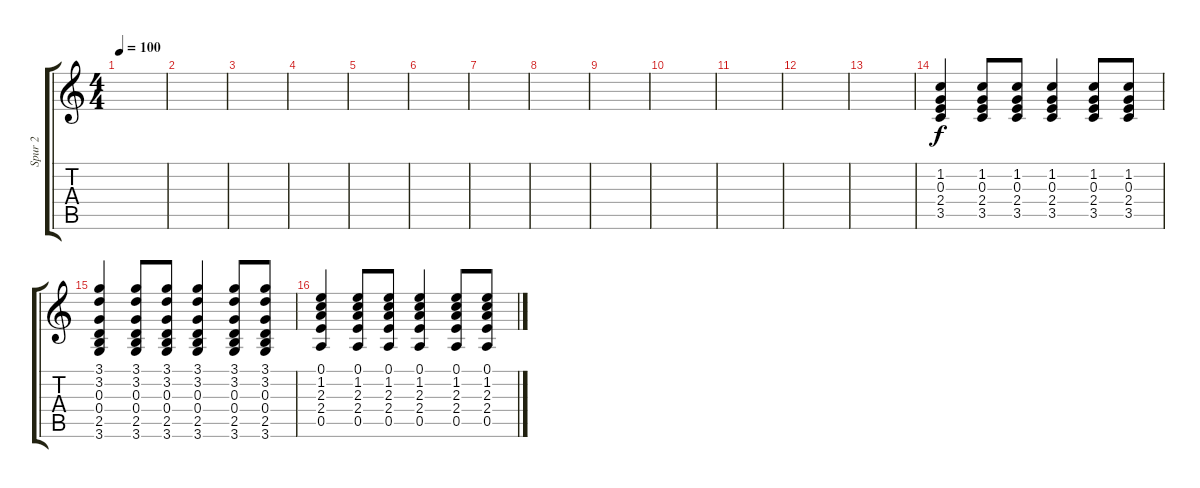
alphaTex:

\track ("Spur 2" "Spur 2") {instrument acousticguitarsteel}
\staff {score tabs}
\tuning (E4 B3 G3 D3 A2 E2) {hide}
\ts (4 4)
\tempo 100
\clef g2
\ks c
|
|
|
|
|
|
|
|
|
|
|
|
|
(1.2 0.3 2.4 3.5).4 (1.2 0.3 2.4 3.5).8 (1.2 0.3 2.4 3.5).8 (1.2 0.3 2.4 3.5).4 (1.2 0.3 2.4 3.5).8 (1.2 0.3 2.4 3.5).8 |
(3.1 3.2 0.3 0.4 2.5 3.6).4 (3.1 3.2 0.3 0.4 2.5 3.6).8 (3.1 3.2 0.3 0.4 2.5 3.6).8 (3.1 3.2 0.3 0.4 2.5 3.6).4 (3.1 3.2 0.3 0.4 2.5 3.6).8 (3.1 3.2 0.3 0.4 2.5 3.6).8 |
(0.1 1.2 2.3 2.4 0.5).4 (0.1 1.2 2.3 2.4 0.5).8 (0.1 1.2 2.3 2.4 0.5).8 (0.1 1.2 2.3 2.4 0.5).4 (0.1 1.2 2.3 2.4 0.5).8 (0.1 1.2 2.3 2.4 0.5).8
